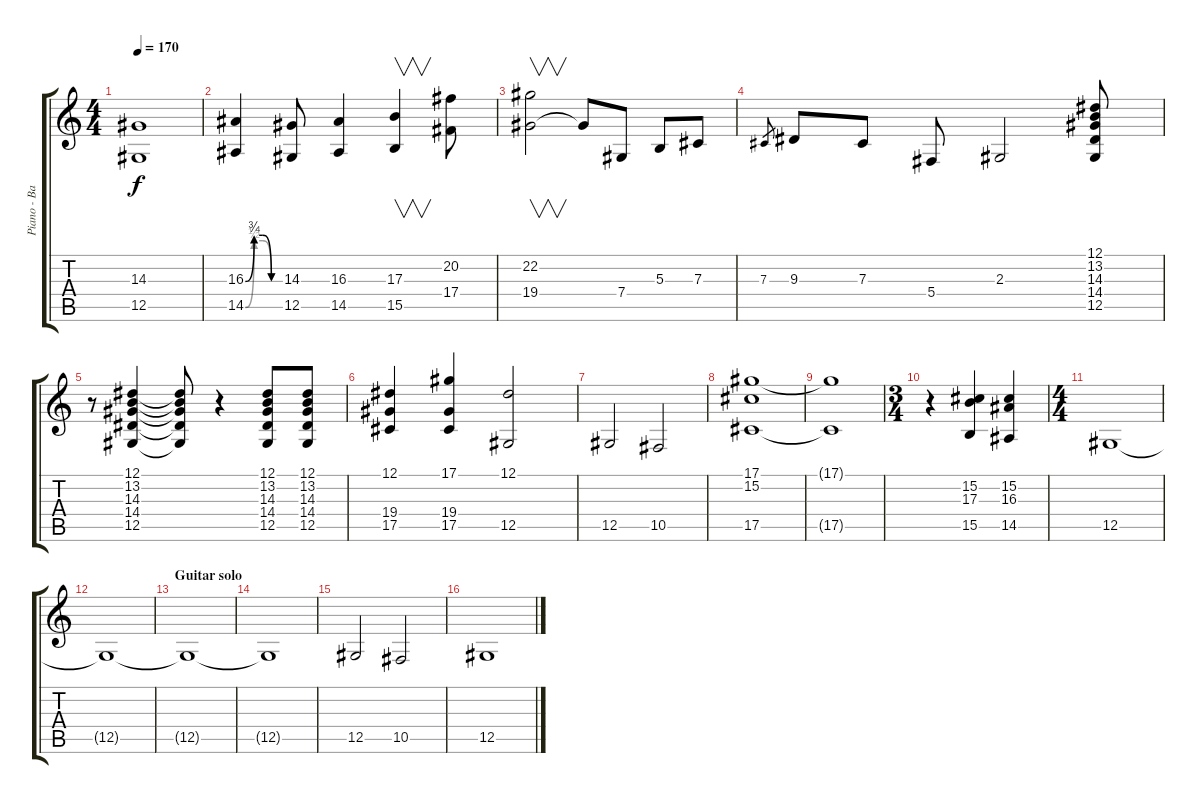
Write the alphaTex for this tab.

\track ("Piano - Badi Boy" "Piano - Ba") {instrument rockorgan}
\staff {score tabs}
\tuning (Eb4 Bb3 Gb3 Db3 Ab2 Eb2) {hide}
\ts (4 4)
\tempo 170
\clef g2
\ks c
(14.3 12.5).1{dy f volume 16} |
(16.3{be (custom 0 0 15 3 30 3 45 0 60 0)} 14.5{be (custom 0 0 15 2 30 2 45 0 60 0)}).4 (14.3 12.5).8 (16.3 14.5).4 (17.3 15.5).4{v} (20.2 17.4).8 |
(22.2 19.4).2{v} 19.4{t}.8 7.4.8 5.3.8 7.3.8 |
7.3.8{gr} 9.3.8 7.3.8 5.4.8 2.3.2 (12.1 13.2 14.3 14.4 12.5).8 |
r.8 (12.1 13.2 14.3 14.4 12.5).4 (12.1{t} 13.2{t} 14.3{t} 14.4{t} 12.5{t}).8 r.4 (12.1 13.2 14.3 14.4 12.5).8 (12.1 13.2 14.3 14.4 12.5).8 |
(12.1 19.4 17.5).4 (17.1 19.4 17.5).4 (12.1 12.5).2 |
12.5.2 10.5.2 |
(17.1 15.2 17.5).1 |
(17.1{t} 17.5{t}).1 |
\ts (3 4)
r.4 (15.2 17.3 15.5).4 (15.2 16.3 14.5).4 |
\ts (4 4)
12.5.1 |
12.5{t}.1 |
\section ("" "Guitar solo")
12.5{t}.1 |
12.5{t}.1 |
12.5.2 10.5.2 |
12.5.1
